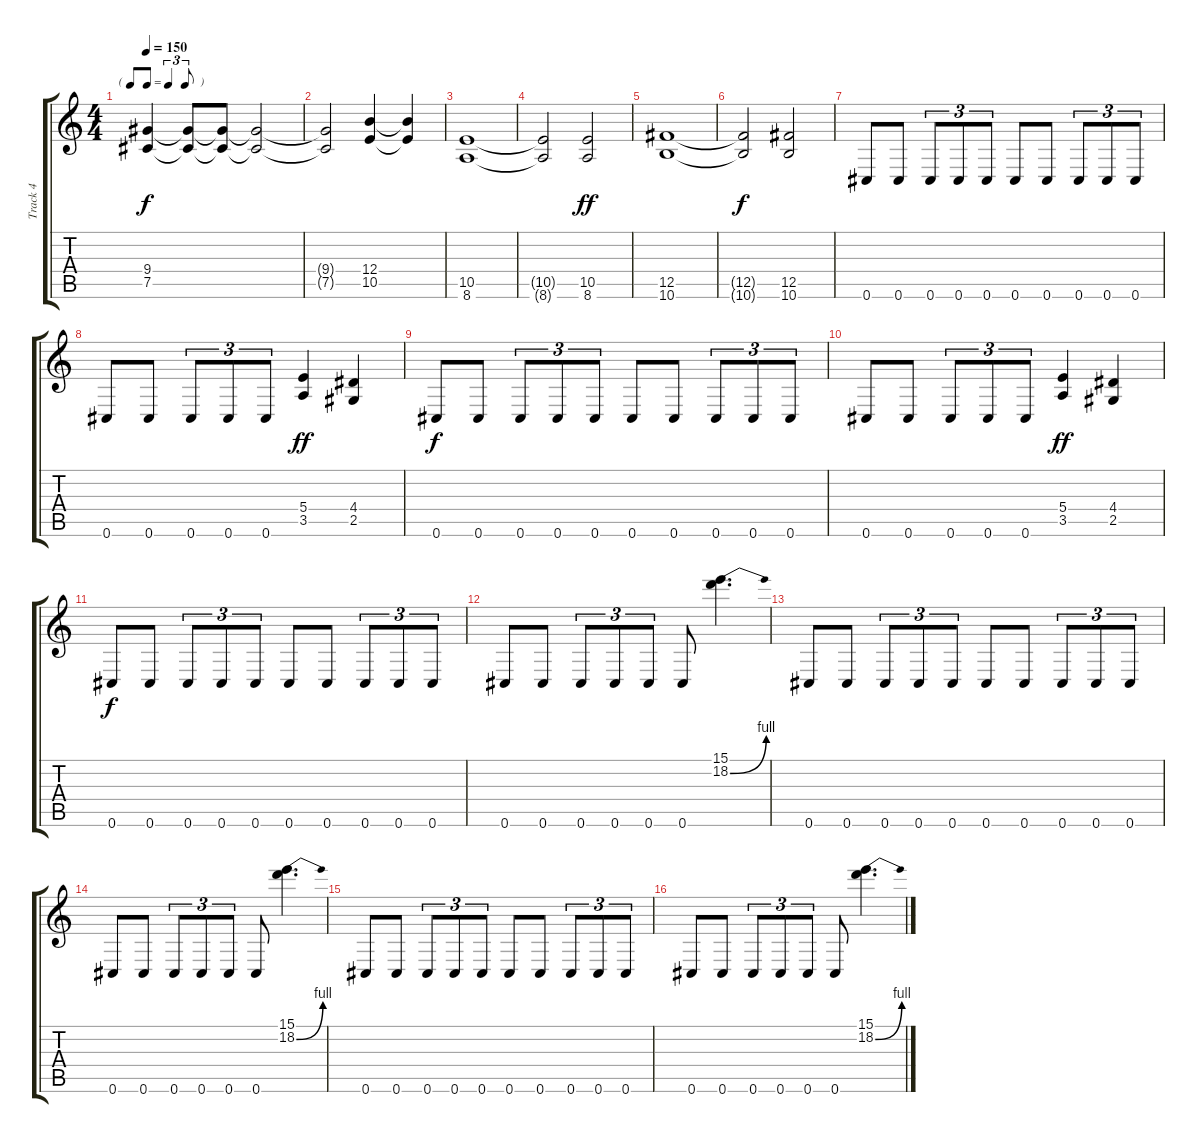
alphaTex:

\track ("Track 4" "Track 4") {instrument distortionguitar}
\staff {score tabs}
\tuning (Db4 Ab3 E3 B2 Gb2 Db2) {hide}
\ts (4 4)
\tf triplet8th
\tempo 150
\clef g2
\ks c
(9.4 7.5).4{dy f} (9.4{t} 7.5{t}).8 (9.4{t} 7.5{t}).8 (9.4{t} 7.5{t}).2 |
(9.4{t} 7.5{t}).2 (12.4 10.5).4 (12.4{t} 10.5{t}).4 |
(10.5 8.6).1 |
(10.5{t} 8.6{t}).2 (10.5 8.6).2{dy ff} |
(12.5 10.6).1 |
(12.5{t} 10.6{t}).2{dy f} (12.5 10.6).2 |
0.6.8 0.6.8 0.6.8{tu (3 2)} 0.6.8{tu (3 2)} 0.6.8{tu (3 2)} 0.6.8 0.6.8 0.6.8{tu (3 2)} 0.6.8{tu (3 2)} 0.6.8{tu (3 2)} |
0.6.8 0.6.8 0.6.8{tu (3 2)} 0.6.8{tu (3 2)} 0.6.8{tu (3 2)} (5.4 3.5).4{dy ff} (4.4 2.5).4 |
0.6.8{dy f} 0.6.8 0.6.8{tu (3 2)} 0.6.8{tu (3 2)} 0.6.8{tu (3 2)} 0.6.8 0.6.8 0.6.8{tu (3 2)} 0.6.8{tu (3 2)} 0.6.8{tu (3 2)} |
0.6.8 0.6.8 0.6.8{tu (3 2)} 0.6.8{tu (3 2)} 0.6.8{tu (3 2)} (5.4 3.5).4{dy ff} (4.4 2.5).4 |
0.6.8{dy f} 0.6.8 0.6.8{tu (3 2)} 0.6.8{tu (3 2)} 0.6.8{tu (3 2)} 0.6.8 0.6.8 0.6.8{tu (3 2)} 0.6.8{tu (3 2)} 0.6.8{tu (3 2)} |
0.6.8 0.6.8 0.6.8{tu (3 2)} 0.6.8{tu (3 2)} 0.6.8{tu (3 2)} 0.6.8 (15.1 18.2{be (bend 0 0 60 4)}).4{d} |
0.6.8 0.6.8 0.6.8{tu (3 2)} 0.6.8{tu (3 2)} 0.6.8{tu (3 2)} 0.6.8 0.6.8 0.6.8{tu (3 2)} 0.6.8{tu (3 2)} 0.6.8{tu (3 2)} |
0.6.8 0.6.8 0.6.8{tu (3 2)} 0.6.8{tu (3 2)} 0.6.8{tu (3 2)} 0.6.8 (15.1 18.2{be (bend 0 0 60 4)}).4{d} |
0.6.8 0.6.8 0.6.8{tu (3 2)} 0.6.8{tu (3 2)} 0.6.8{tu (3 2)} 0.6.8 0.6.8 0.6.8{tu (3 2)} 0.6.8{tu (3 2)} 0.6.8{tu (3 2)} |
0.6.8 0.6.8 0.6.8{tu (3 2)} 0.6.8{tu (3 2)} 0.6.8{tu (3 2)} 0.6.8 (15.1 18.2{be (bend 0 0 60 4)}).4{d}
